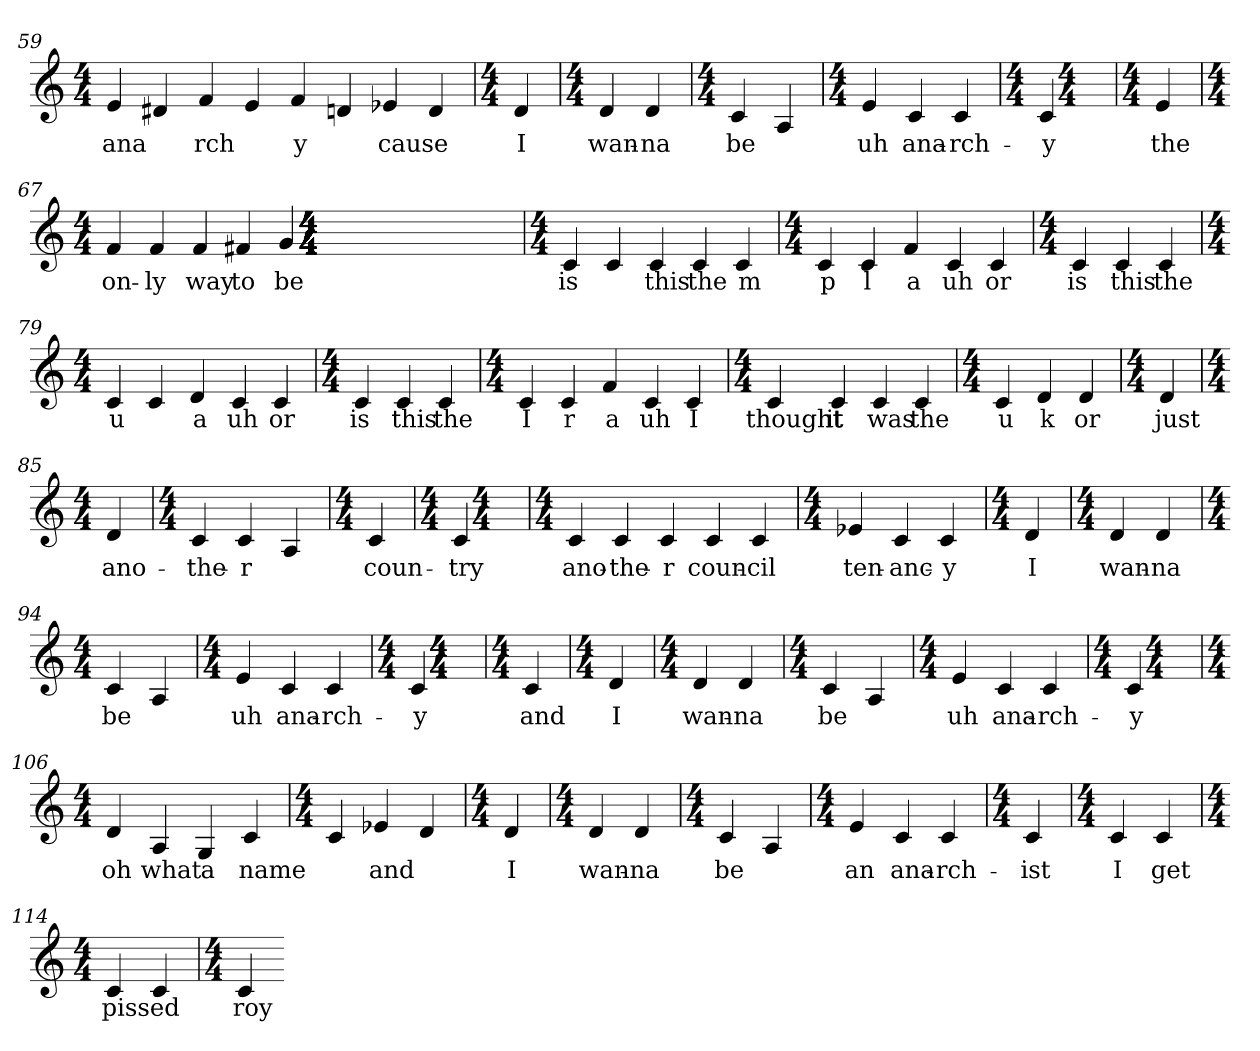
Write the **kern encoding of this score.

**kern	**text
*part1	*part1
*staff1	*staff1
*k[]	*
*C:	*
*M4/4	*
=59	=59
4e	ana-
4d#X	_
4f	-rch-
4e	_
4f	-y
4dn	_
4e-X	cause
4d	_
=60	=60
*k[]	*
*C:	*
*M4/4	*
4d	I
=61	=61
*k[]	*
*C:	*
*M4/4	*
4d	wan-
4d	-na
=62	=62
*k[]	*
*C:	*
*M4/4	*
4c	be
4A	_
=63	=63
*k[]	*
*C:	*
*M4/4	*
4e	uh
4c	ana-
4c	-rch-
=64	=64
*k[]	*
*C:	*
*M4/4	*
4c	-y
*k[]	*
*C:	*
*M4/4	*
=66	=66
*k[]	*
*C:	*
*M4/4	*
4e	the
=67	=67
*k[]	*
*C:	*
*M4/4	*
4f	on-
4f	-ly
4f	way
4f#X	to
4g	be
*k[]	*
*C:	*
*M4/4	*
*k[]	*
*C:	*
*M4/4	*
*k[]	*
*C:	*
*M4/4	*
*k[]	*
*C:	*
*M4/4	*
*k[]	*
*C:	*
*M4/4	*
*k[]	*
*C:	*
*M4/4	*
*k[]	*
*C:	*
*M4/4	*
*k[]	*
*C:	*
*M4/4	*
=76	=76
*k[]	*
*C:	*
*M4/4	*
4c	is
4c	_
4c	this
4c	the
4c	m
=77	=77
*k[]	*
*C:	*
*M4/4	*
4c	p
4c	l
4f	a
4c	uh
4c	or
=78	=78
*k[]	*
*C:	*
*M4/4	*
4c	is
4c	this
4c	the
=79	=79
*k[]	*
*C:	*
*M4/4	*
4c	u
4c	_
4d	a
4c	uh
4c	or
=80	=80
*k[]	*
*C:	*
*M4/4	*
4c	is
4c	this
4c	the
=81	=81
*k[]	*
*C:	*
*M4/4	*
4c	I
4c	r
4f	a
4c	uh
4c	I
=82	=82
*k[]	*
*C:	*
*M4/4	*
4c	thought
4c	it
4c	was
4c	the
=83	=83
*k[]	*
*C:	*
*M4/4	*
4c	u
4d	k
4d	or
=84	=84
*k[]	*
*C:	*
*M4/4	*
4d	just
=85	=85
*k[]	*
*C:	*
*M4/4	*
4d	ano-
=86	=86
*k[]	*
*C:	*
*M4/4	*
4c	-the-
4c	-r
4A	_
=87	=87
*k[]	*
*C:	*
*M4/4	*
4c	coun-
=88	=88
*k[]	*
*C:	*
*M4/4	*
4c	-try
*k[]	*
*C:	*
*M4/4	*
=90	=90
*k[]	*
*C:	*
*M4/4	*
4c	ano-
4c	-the-
4c	-r
4c	coun-
4c	-cil
=91	=91
*k[]	*
*C:	*
*M4/4	*
4e-X	ten-
4c	-anc-
4c	-y
=92	=92
*k[]	*
*C:	*
*M4/4	*
4d	I
=93	=93
*k[]	*
*C:	*
*M4/4	*
4d	wan-
4d	-na
=94	=94
*k[]	*
*C:	*
*M4/4	*
4c	be
4A	_
=95	=95
*k[]	*
*C:	*
*M4/4	*
4e	uh
4c	ana-
4c	-rch-
=96	=96
*k[]	*
*C:	*
*M4/4	*
4c	-y
*k[]	*
*C:	*
*M4/4	*
*k[]	*
*C:	*
*M4/4	*
=99	=99
*k[]	*
*C:	*
*M4/4	*
4c	and
=100	=100
*k[]	*
*C:	*
*M4/4	*
4d	I
=101	=101
*k[]	*
*C:	*
*M4/4	*
4d	wan-
4d	-na
=102	=102
*k[]	*
*C:	*
*M4/4	*
4c	be
4A	_
=103	=103
*k[]	*
*C:	*
*M4/4	*
4e	uh
4c	ana-
4c	-rch-
=104	=104
*k[]	*
*C:	*
*M4/4	*
4c	-y
*k[]	*
*C:	*
*M4/4	*
=106	=106
*k[]	*
*C:	*
*M4/4	*
4d	oh
4A	what
4G	a
4c	name
=107	=107
*k[]	*
*C:	*
*M4/4	*
4c	_
4e-X	and
4d	_
=108	=108
*k[]	*
*C:	*
*M4/4	*
4d	I
=109	=109
*k[]	*
*C:	*
*M4/4	*
4d	wan-
4d	-na
=110	=110
*k[]	*
*C:	*
*M4/4	*
4c	be
4A	_
=111	=111
*k[]	*
*C:	*
*M4/4	*
4e	an
4c	ana-
4c	-rch-
=112	=112
*k[]	*
*C:	*
*M4/4	*
4c	-ist
=113	=113
*k[]	*
*C:	*
*M4/4	*
4c	I
4c	get
=114	=114
*k[]	*
*C:	*
*M4/4	*
4c	pissed
4c	_
=115	=115
*k[]	*
*C:	*
*M4/4	*
4c	-roy
=-	=-
*-	*-
